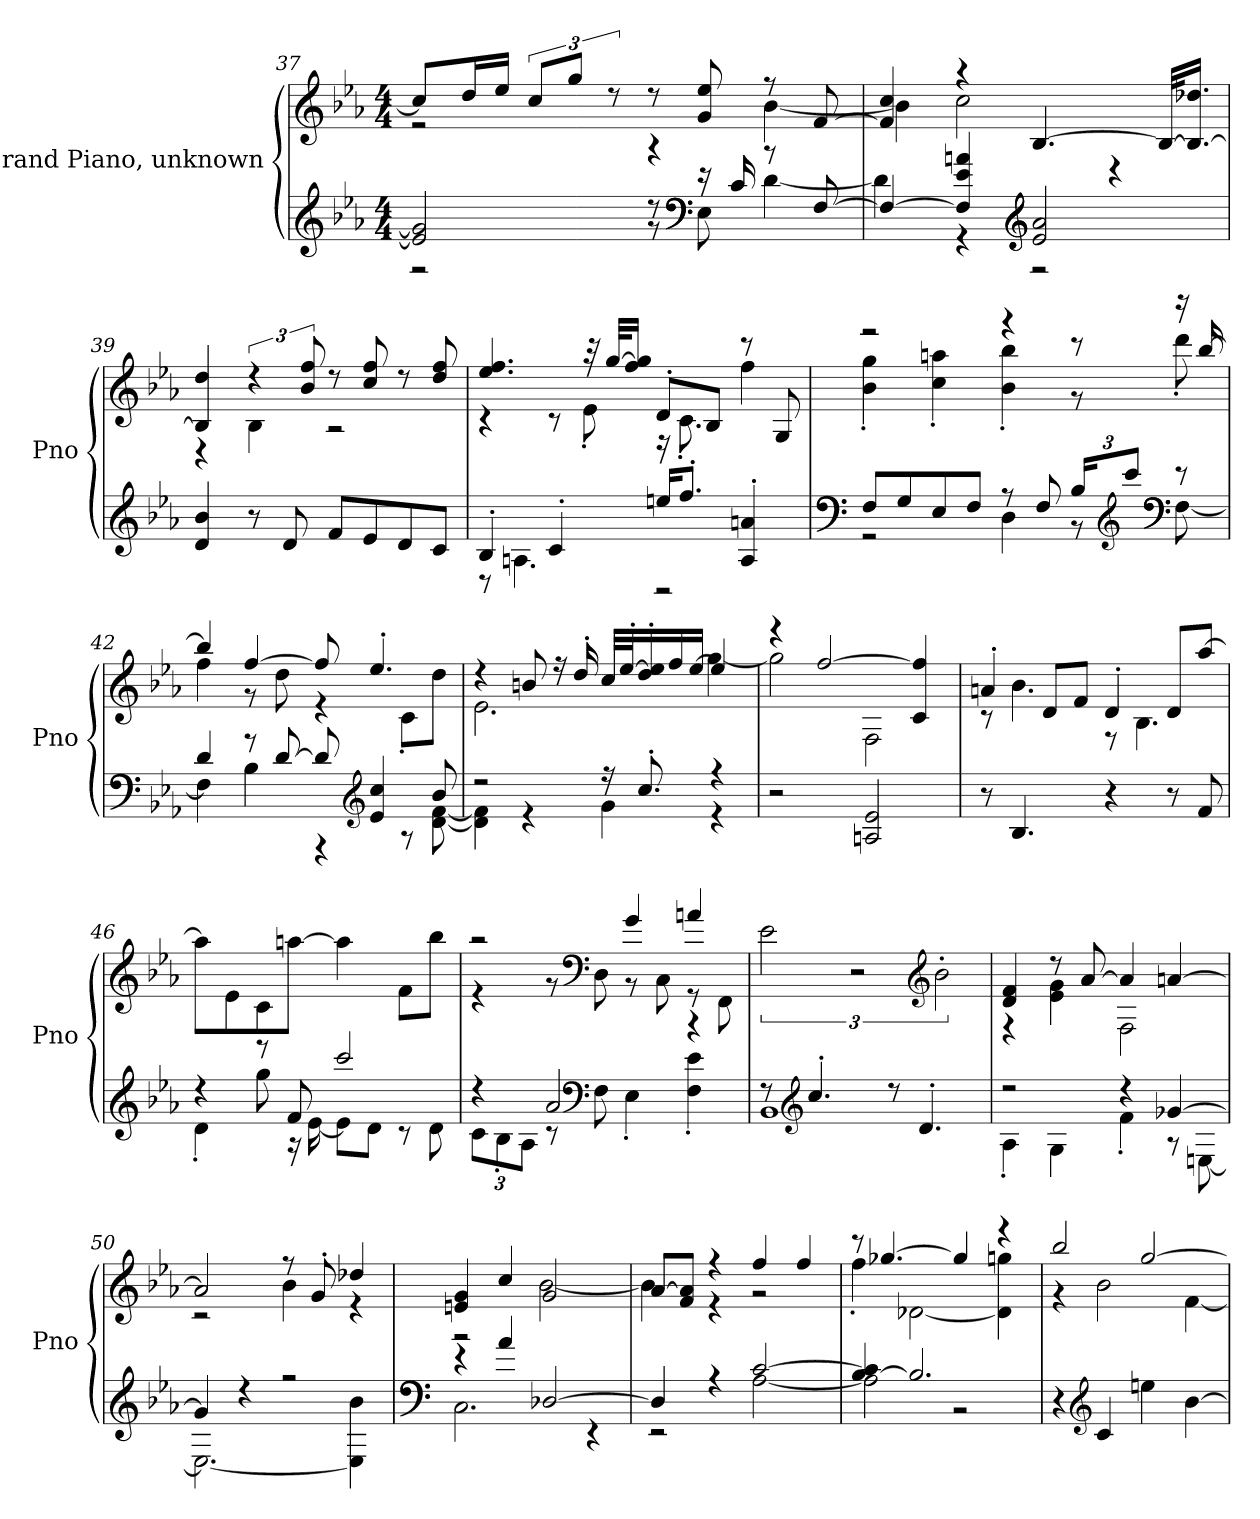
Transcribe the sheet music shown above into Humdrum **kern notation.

**kern	**kern
*part1	*part1
*staff2	*staff1
*I"Grand Piano, unknown	*
*I'Pno	*
!!LO:LB:g=z
*clefG2	*clefG2
*k[b-e-a-]	*k[b-e-a-]
*M4/4	*M4/4
=37	=37
*^	*^
2e-/] 2g/]	2r	8cc/L]	2r
.	.	16dd/L	.
.	.	16ee-/JJ	.
.	.	12cc/L	.
.	.	12gg/J	.
.	.	12r	.
8r	8r	8r	4r
*clefF4	*	*	*
16r	8E-\	8g/ 8ee-/	.
16c/	.	.	.
8r	[4d\	8r	[4b-\
[8F/	.	[8f/	.
=38	=38	=38	=38
4F/_	4d\]	4f/] 4cc/	4b-\]
4F/] 4e-/ 4an/	4r	4r	2cc\
*clefG2	*	*	*
2e-/ 2a/	2r	[4.B-/	.
.	.	.	4r
.	.	32B-/KLL_	.
.	.	16.B-/_ 16.dd-X/JJ	.
*v	*v	*	*
=39	=39	=39
4d/ 4b-/	4B-/] 4dd/	4r
8r	6r	4B-\
8d/	.	.
.	12b-/ 12ff/	.
8f/L	8r	2r
8e-/	8cc/ 8ff/	.
8d/	8r	.
8c/J	8dd/ 8ff/	.
!!LO:PB:g=z	!!
=40	=40	=40
*^	*	*
4B-'/	8r	4.ee-/ 4.ff/	4r
.	4.An\	.	.
4c'/	.	.	8r
.	.	32r	8e-'\
.	.	[32gg/KLL	.
.	.	16ff/ 16gg/]JJ	.
16een/KL	2r	8d'/L	16r
8.ff'/J	.	.	8.c'\
.	.	8B-/J	.
4A/' 4an/'	.	8r	4ff\
.	.	8G/	.
=41	=41	=41	=41
*clefF4	*	*	*
8F/L	2r	2r	4b-\' 4gg\'
8G/	.	.	.
8E-/	.	.	4cc\' 4aan\'
8F/J	.	.	.
8r	4D\	4r	4b-\' 4bb-\'
8F/	.	.	.
*Xbrackettup	*	*	*
24B-/KL	8r	8r	8r
*clefG2	*	*	*
12ccc/J	.	.	.
*clefF4	*	*	*
8r	[8F\	16r	8ddd'\
.	.	[16bb-/	.
=42	=42	=42	=42
4d/	4F\]	4bb-/]	4ff\
8r	4B-\	[4ff/	8r
[8d/	.	.	8dd\
8d/]	4r	8ff/]	4r
*clefG2	*	*	*
4e-/ 4cc/	.	4.ee-'/	.
.	8r	.	8c'\L
8b-/	[8d\ [8f\	.	8dd\J
!!LO:LB:g=z	!!
=43	=43	=43	=43
2r	4d\] 4f\]	4r	2.e-\
.	4r	8bn/	.
.	.	16r	.
.	.	16dd'/	.
16r	4g\	32cc/LLL	.
.	.	[32ee-'/J	.
8.cc'/	.	16dd/' 16ee-/]'	.
.	.	16ff/	.
.	.	[16ee-/JJ	.
4r	4r	4ee-/]	[4gg\
*v	*v	*	*
=44	=44	=44
2r	4r	2gg\]
.	[2ff/	.
2An/ 2e-/	.	2F\
.	4c/ 4ff/]	.
=45	=45	=45
8r	4an'/	8r
4.B-/	.	4.b-\
.	8d/L	.
.	8f/J	.
4r	4d'/	8r
.	.	4.B-\
8r	8d/L	.
8f/	[8aa-/J	.
*	*v	*v
=46	=46
*^	*
4r	4d'\	8aa-\L]
.	.	8e-\
8r	8gg\	8c\
8f/	16r	[8aan\J
.	[16e-\	.
2ccc/	8e-\L]	4aa\]
.	8d\J	.
.	8r	8f\L
.	8d\	8bb-\J
!!LO:LB:g=z
=47	=47	=47
*	*	*^
4r	12c\L	2r	4r
.	12B-'\	.	.
.	12A-\J	.	.
2a-/	8r	.	8r
*clefF4	*	*clefF4	*
.	8F\	.	8D\
.	4E-'\	4g/	8r
.	.	.	8C\
4r	4F\' 4e-\'	4an/	8r
.	.	.	8FF\
*	*	*v	*v
=48	=48	=48
8r	1BB-	3e-\
*clefG2	*	*
4.cc'/	.	.
.	.	3r
8r	.	.
4.d'/	.	.
*	*	*clefG2
.	.	3b-'\
=49	=49	=49
*	*	*^
2r	4A-'\	4d/ 4f/	4r
.	4G\	8r	4e-\ 4g\
.	.	[8a-/	.
4r	4f'\	4a-/]	2F\
[4g-X/	8r	[4an/	.
.	[8En\	.	.
=50	=50	=50	=50
4g-/]	2.E\_	2a/]	2r
4r	.	.	.
2r	.	8r	4b-\
.	.	8g'/	.
.	4E\] 4b-\	4dd-X/	4r
=51	=51	=51	=51
*clefF4	*	*	*
4r	2.C\	4en/ 4g/	2r
4a-/	.	4cc/	.
[2D-X/	.	2g/	[2b-\
.	4r	.	.
!!LO:LB:g=z	!!
=52	=52	=52	=52
4D-/]	2r	[8a-/L	4b-\]
.	.	8f/ 8a-/]J	.
4r	.	4r	4r
[2c/	[2A-\	4ff/	2r
.	.	4ff/	.
=53	=53	=53	=53
[4B-/ 4c/]	2A-\]	8r	4ff'\
.	.	[4.gg-X/	.
2.B-/]	.	.	[2d-X\
.	2r	4gg-/]	.
.	.	4r	4d-\] 4ggn\
*v	*v	*	*
=54	=54	=54
4r	2bb-/	4r
*clefG2	*	*
4c/	.	2b-\
4een\	[2gg/	.
[4b-\	.	[4f\
*	*v	*v
=	=
*-	*-
